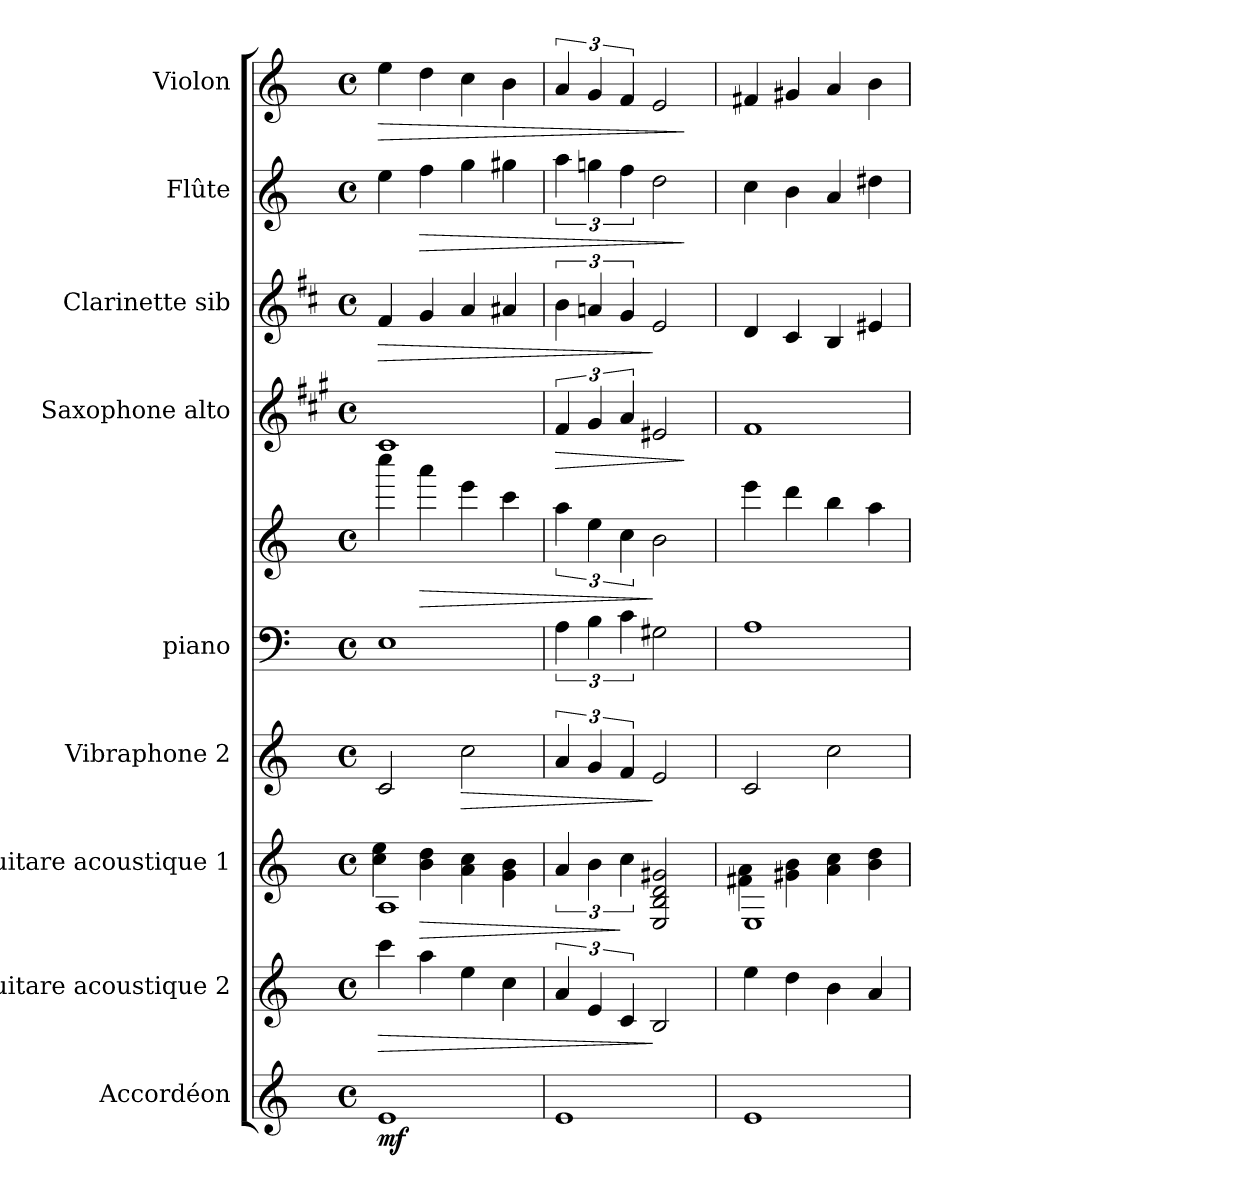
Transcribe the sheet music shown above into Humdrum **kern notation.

**kern	**dynam	**kern	**dynam	**kern	**dynam	**kern	**dynam	**kern	**kern	**dynam	**kern	**dynam	**kern	**dynam	**kern	**dynam	**kern	**dynam
*part9	*part9	*part8	*part8	*part7	*part7	*part6	*part6	*part5	*part5	*part5	*part4	*part4	*part3	*part3	*part2	*part2	*part1	*part1
*staff10	*staff10	*staff9	*staff9	*staff8	*staff8	*staff7	*staff7	*staff6	*staff5	*staff5/6	*staff4	*staff4	*staff3	*staff3	*staff2	*staff2	*staff1	*staff1
*I"Accordéon	*	*I"Guitare acoustique 2	*	*I"Guitare acoustique 1	*	*I"Vibraphone 2	*	*I"piano	*	*	*I"Saxophone alto	*	*I"Clarinette sib	*	*I"Flûte	*	*I"Violon	*
*I'Acc.	*	*I'Gtr.Ac. 2	*	*I'Gtr.Ac. 1	*	*I'Vib. 2	*	*	*	*	*I'Sx. A.	*	*I'Cl. Sib	*	*I'Fl.	*	*I'Vln.	*
*clefG2	*	*clefG2	*	*clefG2	*	*clefG2	*	*clefF4	*clefG2	*	*clefG2	*	*clefG2	*	*clefG2	*	*clefG2	*
*	*	*ITrd7c12	*	*ITrd7c12	*	*	*	*	*	*	*ITrd5c9	*	*ITrd1c2	*	*	*	*	*
*k[]	*	*k[]	*	*k[]	*	*k[]	*	*k[]	*k[]	*	*k[]	*	*k[]	*	*k[]	*	*k[]	*
*C:	*	*C:	*	*C:	*	*C:	*	*C:	*C:	*	*C:	*	*C:	*	*C:	*	*C:	*
*M4/4	*	*M4/4	*	*M4/4	*	*M4/4	*	*M4/4	*M4/4	*	*M4/4	*	*M4/4	*	*M4/4	*	*M4/4	*
*met(c)	*	*met(c)	*	*met(c)	*	*met(c)	*	*met(c)	*met(c)	*	*met(c)	*	*met(c)	*	*met(c)	*	*met(c)	*
=1	=1	=1	=1	=1	=1	=1	=1	=1	=1	=1	=1	=1	=1	=1	=1	=1	=1	=1
!	!LO:DY:b	!	!LO:HP:b	!	!	!	!	!	!	!	!	!	!	!LO:HP:b	!	!	!	!LO:HP:b
*	*	*	*	*^	*	*	*	*	*	*	*	*	*	*	*	*	*	*
1e	mf	4cc\	>	1AA	4c\ 4e\	.	2c/	.	1E	4cccc\	.	1E	.	4e/	>	4ee\	.	4ee\	>
!	!	!	!	!	!	!LO:HP:b	!	!	!	!	!LO:HP:b	!	!	!	!	!	!LO:HP:b	!	!
.	.	4a\	.	.	4B\ 4d\	>	.	.	.	4aaa\	>	.	.	4f/	.	4ff\	>	4dd\	.
!	!	!	!	!	!	!	!	!LO:HP:b	!	!	!	!	!	!	!	!	!	!	!
.	.	4e\	.	.	4A\ 4c\	.	2cc\	>	.	4eee\	.	.	.	4g/	.	4gg\	.	4cc\	.
.	.	4c\	.	.	4G\ 4B\	.	.	.	.	4ccc\	.	.	.	4g#X/	.	4gg#X\	.	4b\	.
=2	=2	=2	=2	=2	=2	=2	=2	=2	=2	=2	=2	=2	=2	=2	=2	=2	=2	=2	=2
!	!	!	!	!	!	!	!	!	!	!	!	!	!LO:HP:b	!	!	!	!	!	!
*	*	*	*	*v	*v	*	*	*	*	*	*	*	*	*	*	*	*	*	*
1e	.	6A/	.	6A/	.	6a/	.	6A\	6aa\	.	6A/	>	6a\	.	6aa\	.	6a/	.
.	.	6E/	.	6B\	.	6g/	.	6B\	6ee\	.	6B/	.	6gn/	.	6ggn\	.	6g/	.
.	.	6C/	.	6c\	]	6f/	.	6c\	6cc\	.	6c/	.	6f/	.	6ff\	.	6f/	.
.	.	2BB/	]	2EE/ 2BB/ 2D/ 2G#X/	.	2e/	]	2G#X\	2b\	]	2G#X/	.	2d/	]	2dd\	.	2e/	.
.	.	.	.	.	.	.	.	.	.	.	.	]	.	.	.	]	.	]
=3	=3	=3	=3	=3	=3	=3	=3	=3	=3	=3	=3	=3	=3	=3	=3	=3	=3	=3
*	*	*	*	*^	*	*	*	*	*	*	*	*	*	*	*	*	*	*
1e	.	4e\	.	1EE	4F#X\ 4A\	.	2c/	.	1A	4eee\	.	1A	.	4c/	.	4cc\	.	4f#X/	.
.	.	4d\	.	.	4G#X\ 4B\	.	.	.	.	4ddd\	.	.	.	4B/	.	4b\	.	4g#X/	.
.	.	4B\	.	.	4A\ 4c\	.	2cc\	.	.	4bb\	.	.	.	4A/	.	4a/	.	4a/	.
.	.	4A/	.	.	4B\ 4d\	.	.	.	.	4aa\	.	.	.	4d#X/	.	4dd#X\	.	4b\	.
*	*	*	*	*v	*v	*	*	*	*	*	*	*	*	*	*	*	*	*	*
=	=	=	=	=	=	=	=	=	=	=	=	=	=	=	=	=	=	=
*-	*-	*-	*-	*-	*-	*-	*-	*-	*-	*-	*-	*-	*-	*-	*-	*-	*-	*-
